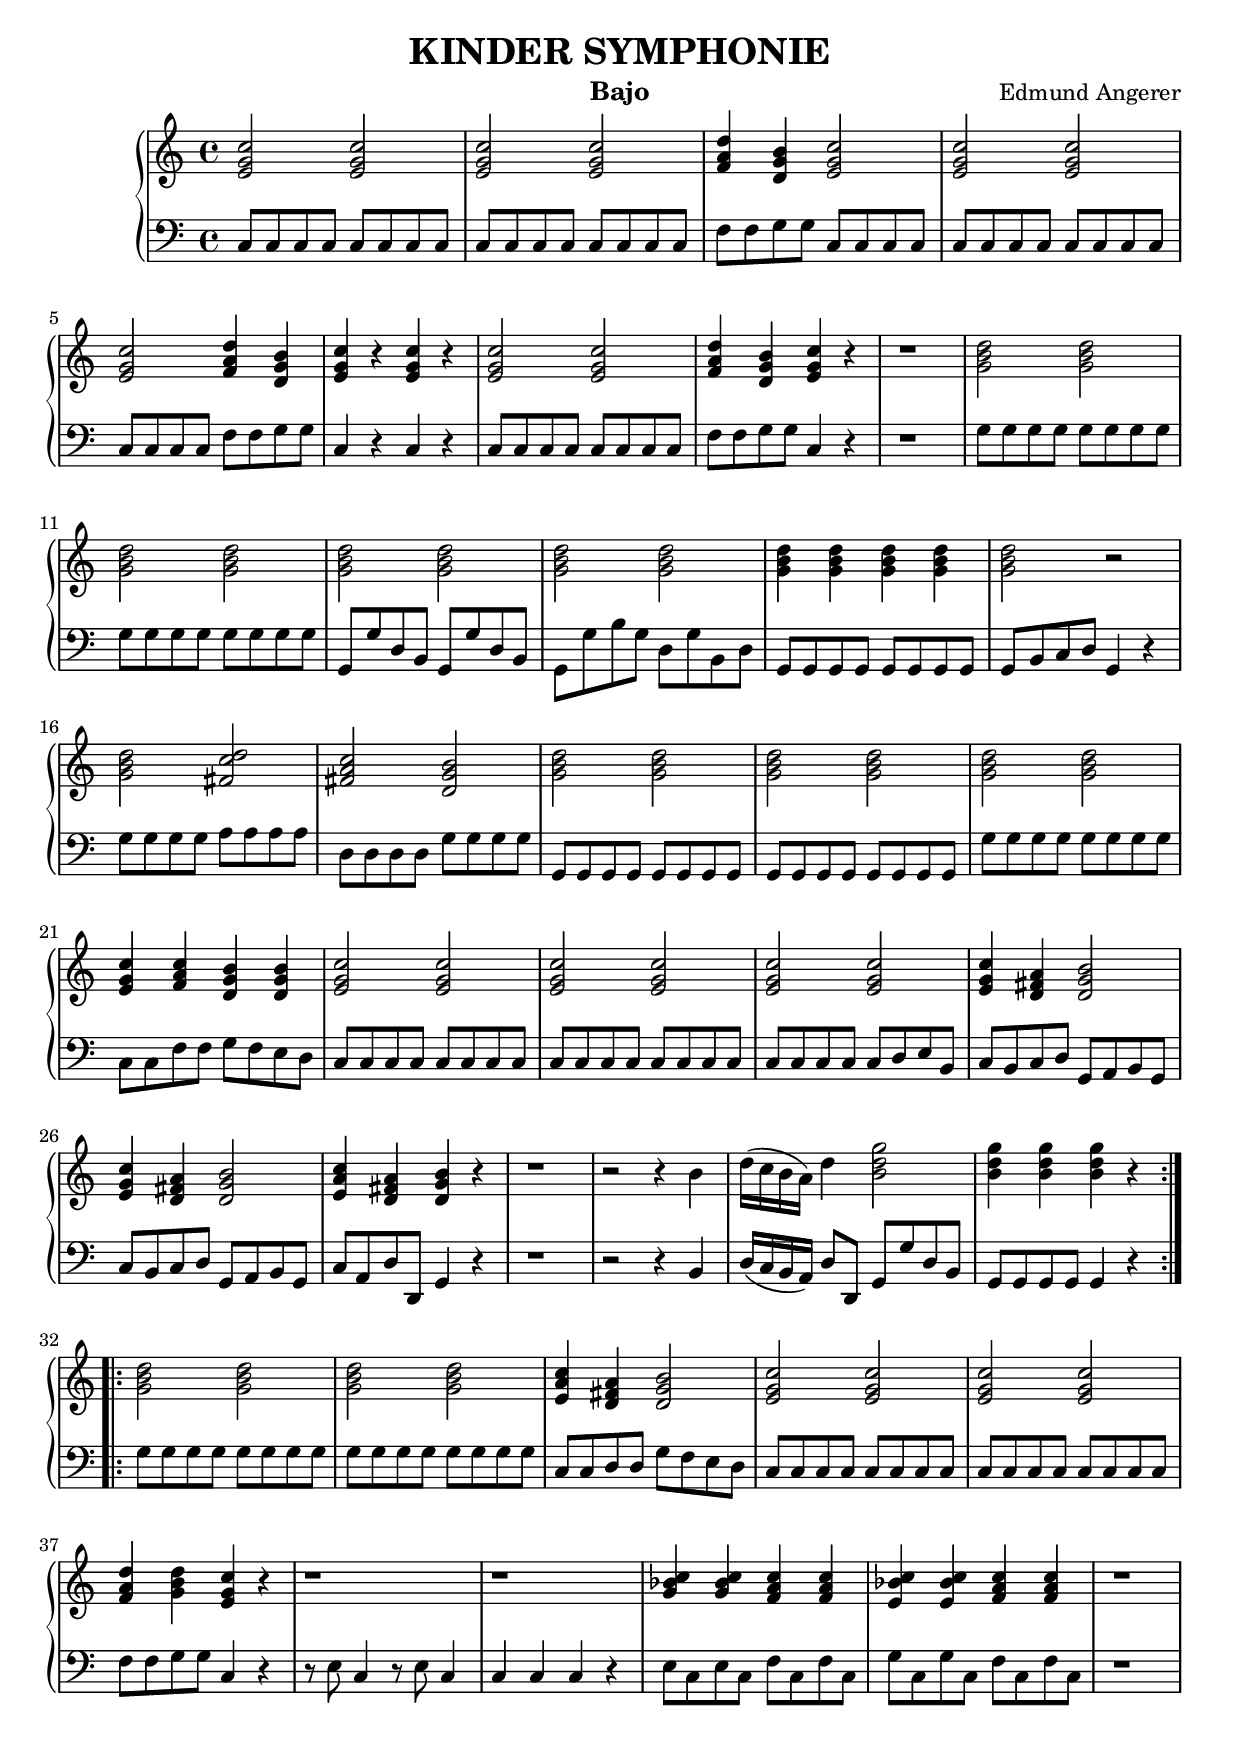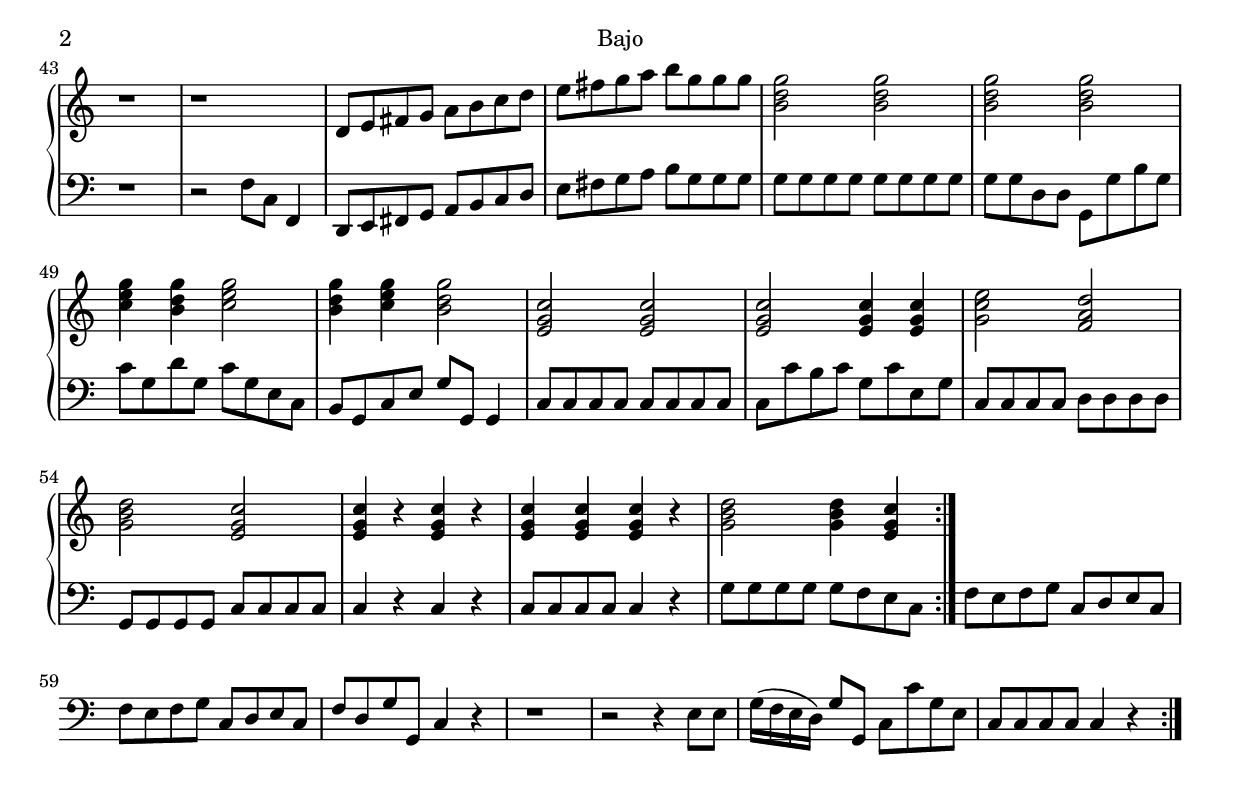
\header {
  title = "KINDER SYMPHONIE"
  instrument = "Bajo"
  composer = "Edmund Angerer"
}
upper = \relative c'' {
  \clef treble
  \key c \major
  \time 4/4

  \repeat volta 2 {
  <c g e>2 <c g e>2 | <c g e>2 <c g e>2 | <d a f>4 <b g d>4 <c g e>2 | 
  <c g e>2 <c g e>2 <c g e>2 <d a f>4 <b g d>4 | <c g e>4 r4 <c g e>4 r4 |
  <c g e>2 <c g e>2 |  <d a f>4 <b g d>4 <c g e>4 r4 | r1 |
  <d b g>2 <d b g>2 | <d b g>2  <d b g>2 | <d b g>2 <d b g>2 | <d b g>2 <d b g>2 | <d b g>4 <d b g>4 <d b g>4 <d b g>4 |
  <d b g>2 r2 | <d b g>2 <d c fis,>2 |  <c a fis>2 <b g d>2 | <d b g>2 <d b g>2 |  <d b g>2 <d b g>2 | <d b g>2 <d b g>2 |
  <e, g c>4 <f a c>4 <d g b>4 <d g b>4 | <e g c>2 <e g c>2 | <e g c>2  <e g c>2 | <e g c>2 <e g c>2 |
   <e g c>4 <d fis a>4 <d g b>2 | <e g c>4 <d fis a>4 <d g b>2 | <e a c>4 <d fis a>4 <d g b>4 r4 |
   r1 | r2 r4 b'4 | d16( c b a) d4 <b d g>2 |  <b d g>4  <b d g>4  <b d g>4 r4 |
  }
  \repeat volta 2 {
   <g b d>2 <g b d>2 | <g b d>2 <g b d>2 | <e a c>4 <d fis a>4  <d g b>2 |
   <c' g e>2 <c g e>2 | <c g e>2 <c g e>2 | <d a f>4 <d b g>4 <c g e>4 r4  |
   r1 | r1 | <c bes g>4  <c bes g>4  <c a f>4 <c a f>4 | <c bes e,>4  <c bes e,>4 <c a f>4 <c a f>4 |
   r1 | r1 | r1 | d,8 e fis g a b c d | e fis g a b g g g | <g d b>2 <g d b>2 |
   <g d b>2 <g d b>2 | <g e c>4 <g d b>4 <g e c>2 | <g d b>4 <g e c>4 <g d b>2 |
   <c, g e>2 <c g e>2 | <c g e>2 <c g e>4 <c g e>4 | <e c g>2  <d a f>2 |
   <d b g>2 <c g e>2 | <c g e>4 r4  <c g e>4 r4 | <c g e>4 <c g e>4 <c g e>4 r4 |
   <d b g>2 <d b g>4 <c g e>4 | 
  }

}

lower = \relative c {
  \clef bass
  \key c \major
  \time 4/4
  \repeat volta 2 { 
  c8 c c c c c c c | c8 c c c c c c c | f f g g c, c c c | c c c c c c c c |
  c c c c f f g g | c,4 r4 c r4 |  c8 c c c c c c c | f f g g c,4 r4 | r1 |
  g'8 g g g g g g g | g g g g g g g g | g, g' d b g g' d b | g g' b g d g b, d |
  g, g g g g g g g | g b c d g,4 r4 | g'8 g g g a a a a | d, d d d g g g g |
  g, g g g g g g g | g g g g g g g g | g' g g g g g g g | c, c f f g f e d |
  c c c c c c c c | c c c c c c c c | c c c c c d e b | c b c d g, a b g |
  c b c d g, a b g | c a d d, g4 r4 | r1 | r2 r4 b4 | d16( c b a) d8 d, g g' d b |
  g g g g g4 r4 }
  \repeat volta 2 {
  g'8 g g g g g g g | g g g g g g g g | c, c d d g f e d | c c c c c c c c | c c c c c c c c |
  f f g g c,4 r4 | r8 e c4 r8 e c4 | c c c r4 | e8 c e c f c f c | g' c, g' c, f c f c | r1 | r1 |
  r2 f8 c f,4 | d8 e fis g a b c d | e fis g a b g g g | g g g g g g g g | g g d d g, g' b g |
  c g d' g, c  g e c | b g c e g g, g4 | c8 c c c c c c c | c c' b c g c e, g |
  c, c c c d d d d | g, g g g  c c c c | c4 r4 c r4 | c8 c c c c4 r4 | g'8 g g g g f e c |
  f e f g c, d e c | f e f g c, d e c | f d g g, c4 r4 | r1 |
  r2 r4 e8 e | g16( f e d) g8 g, c c' g e | c c c c c4 r4
  }

}

\score {
  \new PianoStaff <<
    % \set PianoStaff.instrumentName = #"Piano  "
    \new Staff = "upper" \upper
    \new Staff = "lower" \lower
  >>
  \layout { }
}
